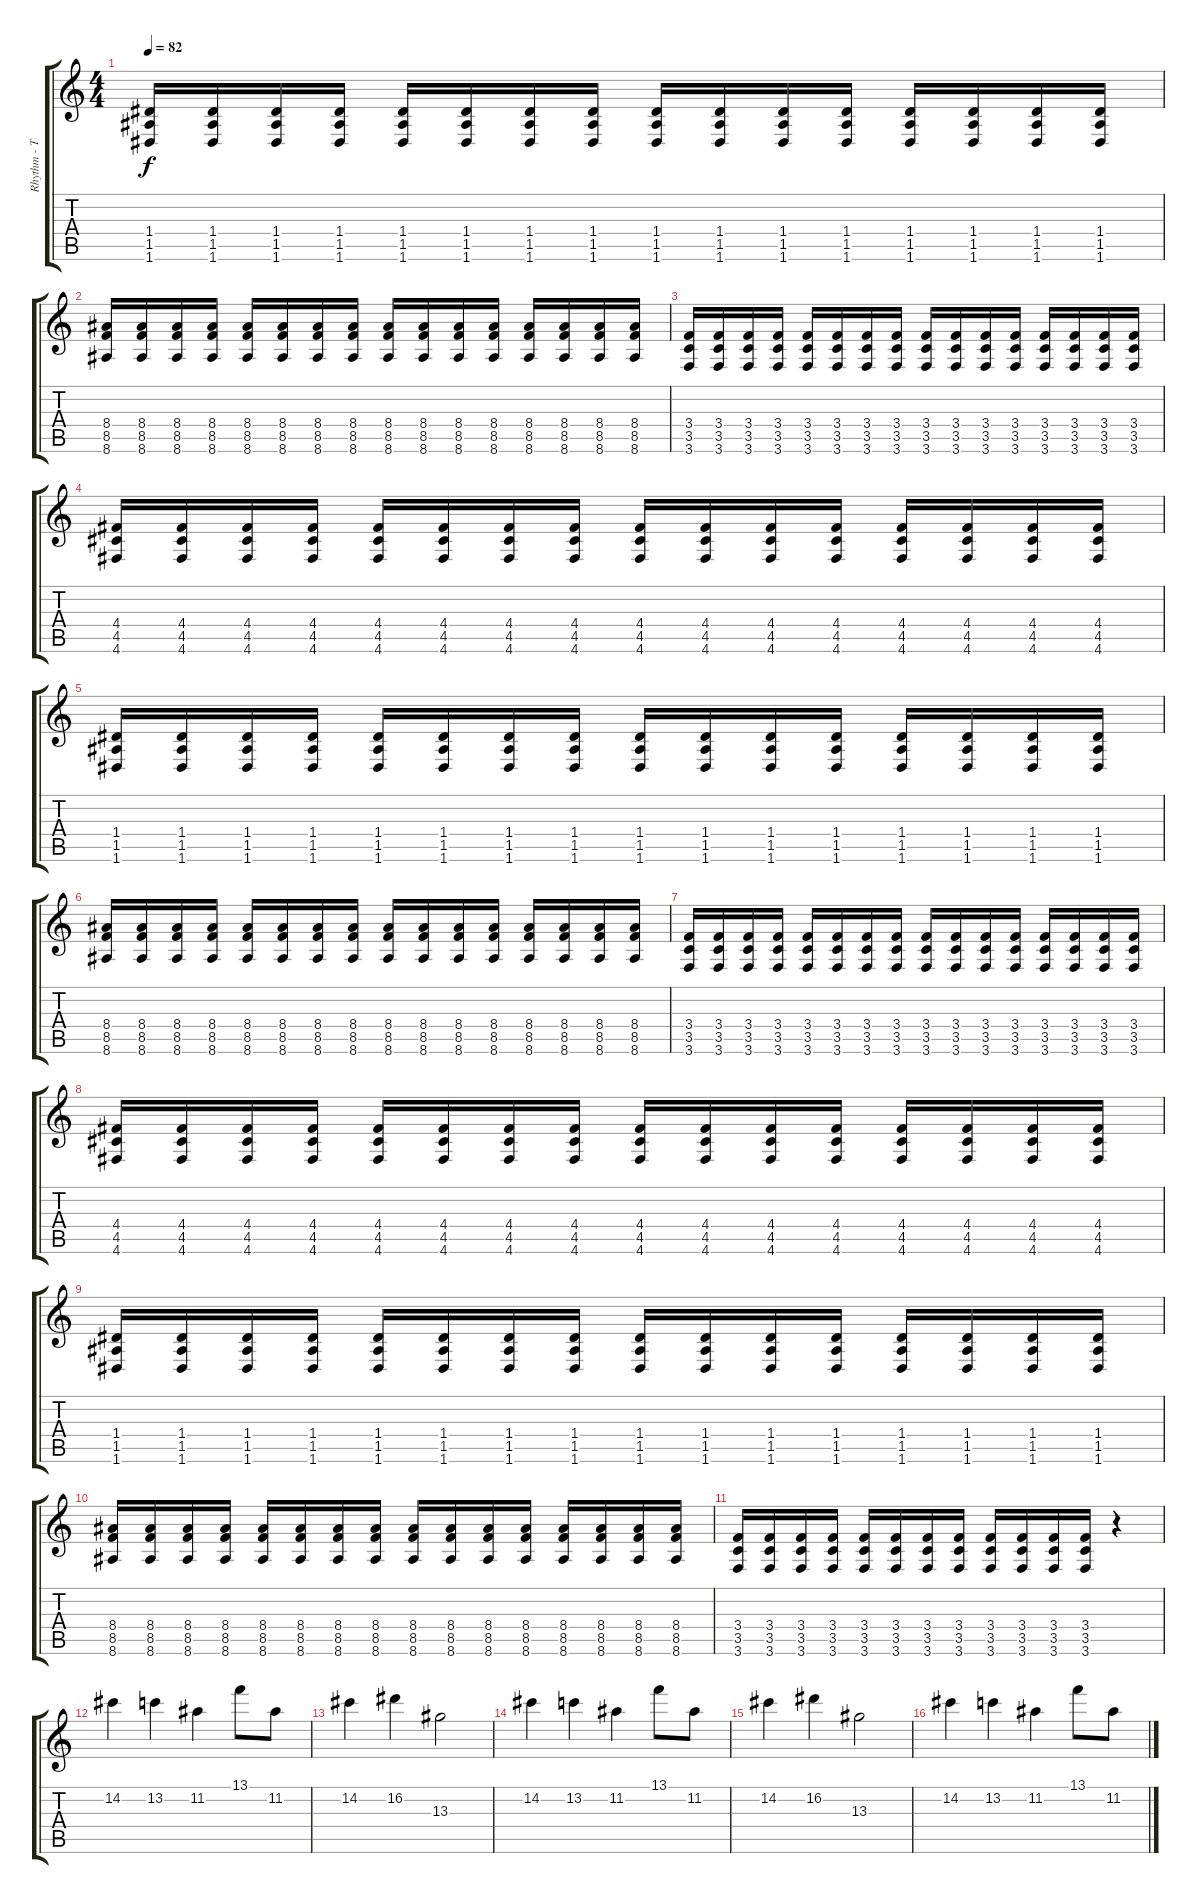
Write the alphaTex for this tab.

\track ("Rhythm - Taylor York" "Rhythm - T") {instrument distortionguitar}
\staff {score tabs}
\tuning (E4 B3 G3 D3 A2 D2) {hide}
\ts (4 4)
\tempo 82
\clef g2
\ks c
(1.4 1.5 1.6).16{dy f} (1.4 1.5 1.6).16 (1.4 1.5 1.6).16 (1.4 1.5 1.6).16 (1.4 1.5 1.6).16 (1.4 1.5 1.6).16 (1.4 1.5 1.6).16 (1.4 1.5 1.6).16 (1.4 1.5 1.6).16 (1.4 1.5 1.6).16 (1.4 1.5 1.6).16 (1.4 1.5 1.6).16 (1.4 1.5 1.6).16 (1.4 1.5 1.6).16 (1.4 1.5 1.6).16 (1.4 1.5 1.6).16 |
(8.4 8.5 8.6).16 (8.4 8.5 8.6).16 (8.4 8.5 8.6).16 (8.4 8.5 8.6).16 (8.4 8.5 8.6).16 (8.4 8.5 8.6).16 (8.4 8.5 8.6).16 (8.4 8.5 8.6).16 (8.4 8.5 8.6).16 (8.4 8.5 8.6).16 (8.4 8.5 8.6).16 (8.4 8.5 8.6).16 (8.4 8.5 8.6).16 (8.4 8.5 8.6).16 (8.4 8.5 8.6).16 (8.4 8.5 8.6).16 |
(3.4 3.5 3.6).16 (3.4 3.5 3.6).16 (3.4 3.5 3.6).16 (3.4 3.5 3.6).16 (3.4 3.5 3.6).16 (3.4 3.5 3.6).16 (3.4 3.5 3.6).16 (3.4 3.5 3.6).16 (3.4 3.5 3.6).16 (3.4 3.5 3.6).16 (3.4 3.5 3.6).16 (3.4 3.5 3.6).16 (3.4 3.5 3.6).16 (3.4 3.5 3.6).16 (3.4 3.5 3.6).16 (3.4 3.5 3.6).16 |
(4.4 4.5 4.6).16 (4.4 4.5 4.6).16 (4.4 4.5 4.6).16 (4.4 4.5 4.6).16 (4.4 4.5 4.6).16 (4.4 4.5 4.6).16 (4.4 4.5 4.6).16 (4.4 4.5 4.6).16 (4.4 4.5 4.6).16 (4.4 4.5 4.6).16 (4.4 4.5 4.6).16 (4.4 4.5 4.6).16 (4.4 4.5 4.6).16 (4.4 4.5 4.6).16 (4.4 4.5 4.6).16 (4.4 4.5 4.6).16 |
(1.4 1.5 1.6).16 (1.4 1.5 1.6).16 (1.4 1.5 1.6).16 (1.4 1.5 1.6).16 (1.4 1.5 1.6).16 (1.4 1.5 1.6).16 (1.4 1.5 1.6).16 (1.4 1.5 1.6).16 (1.4 1.5 1.6).16 (1.4 1.5 1.6).16 (1.4 1.5 1.6).16 (1.4 1.5 1.6).16 (1.4 1.5 1.6).16 (1.4 1.5 1.6).16 (1.4 1.5 1.6).16 (1.4 1.5 1.6).16 |
(8.4 8.5 8.6).16 (8.4 8.5 8.6).16 (8.4 8.5 8.6).16 (8.4 8.5 8.6).16 (8.4 8.5 8.6).16 (8.4 8.5 8.6).16 (8.4 8.5 8.6).16 (8.4 8.5 8.6).16 (8.4 8.5 8.6).16 (8.4 8.5 8.6).16 (8.4 8.5 8.6).16 (8.4 8.5 8.6).16 (8.4 8.5 8.6).16 (8.4 8.5 8.6).16 (8.4 8.5 8.6).16 (8.4 8.5 8.6).16 |
(3.4 3.5 3.6).16 (3.4 3.5 3.6).16 (3.4 3.5 3.6).16 (3.4 3.5 3.6).16 (3.4 3.5 3.6).16 (3.4 3.5 3.6).16 (3.4 3.5 3.6).16 (3.4 3.5 3.6).16 (3.4 3.5 3.6).16 (3.4 3.5 3.6).16 (3.4 3.5 3.6).16 (3.4 3.5 3.6).16 (3.4 3.5 3.6).16 (3.4 3.5 3.6).16 (3.4 3.5 3.6).16 (3.4 3.5 3.6).16 |
(4.4 4.5 4.6).16 (4.4 4.5 4.6).16 (4.4 4.5 4.6).16 (4.4 4.5 4.6).16 (4.4 4.5 4.6).16 (4.4 4.5 4.6).16 (4.4 4.5 4.6).16 (4.4 4.5 4.6).16 (4.4 4.5 4.6).16 (4.4 4.5 4.6).16 (4.4 4.5 4.6).16 (4.4 4.5 4.6).16 (4.4 4.5 4.6).16 (4.4 4.5 4.6).16 (4.4 4.5 4.6).16 (4.4 4.5 4.6).16 |
(1.4 1.5 1.6).16 (1.4 1.5 1.6).16 (1.4 1.5 1.6).16 (1.4 1.5 1.6).16 (1.4 1.5 1.6).16 (1.4 1.5 1.6).16 (1.4 1.5 1.6).16 (1.4 1.5 1.6).16 (1.4 1.5 1.6).16 (1.4 1.5 1.6).16 (1.4 1.5 1.6).16 (1.4 1.5 1.6).16 (1.4 1.5 1.6).16 (1.4 1.5 1.6).16 (1.4 1.5 1.6).16 (1.4 1.5 1.6).16 |
(8.4 8.5 8.6).16 (8.4 8.5 8.6).16 (8.4 8.5 8.6).16 (8.4 8.5 8.6).16 (8.4 8.5 8.6).16 (8.4 8.5 8.6).16 (8.4 8.5 8.6).16 (8.4 8.5 8.6).16 (8.4 8.5 8.6).16 (8.4 8.5 8.6).16 (8.4 8.5 8.6).16 (8.4 8.5 8.6).16 (8.4 8.5 8.6).16 (8.4 8.5 8.6).16 (8.4 8.5 8.6).16 (8.4 8.5 8.6).16 |
(3.4 3.5 3.6).16 (3.4 3.5 3.6).16 (3.4 3.5 3.6).16 (3.4 3.5 3.6).16 (3.4 3.5 3.6).16 (3.4 3.5 3.6).16 (3.4 3.5 3.6).16 (3.4 3.5 3.6).16 (3.4 3.5 3.6).16 (3.4 3.5 3.6).16 (3.4 3.5 3.6).16 (3.4 3.5 3.6).16 r.4 |
14.2.4 13.2.4 11.2.4 13.1.8 11.2.8 |
14.2.4 16.2.4 13.3.2 |
14.2.4 13.2.4 11.2.4 13.1.8 11.2.8 |
14.2.4 16.2.4 13.3.2 |
14.2.4 13.2.4 11.2.4 13.1.8 11.2.8
